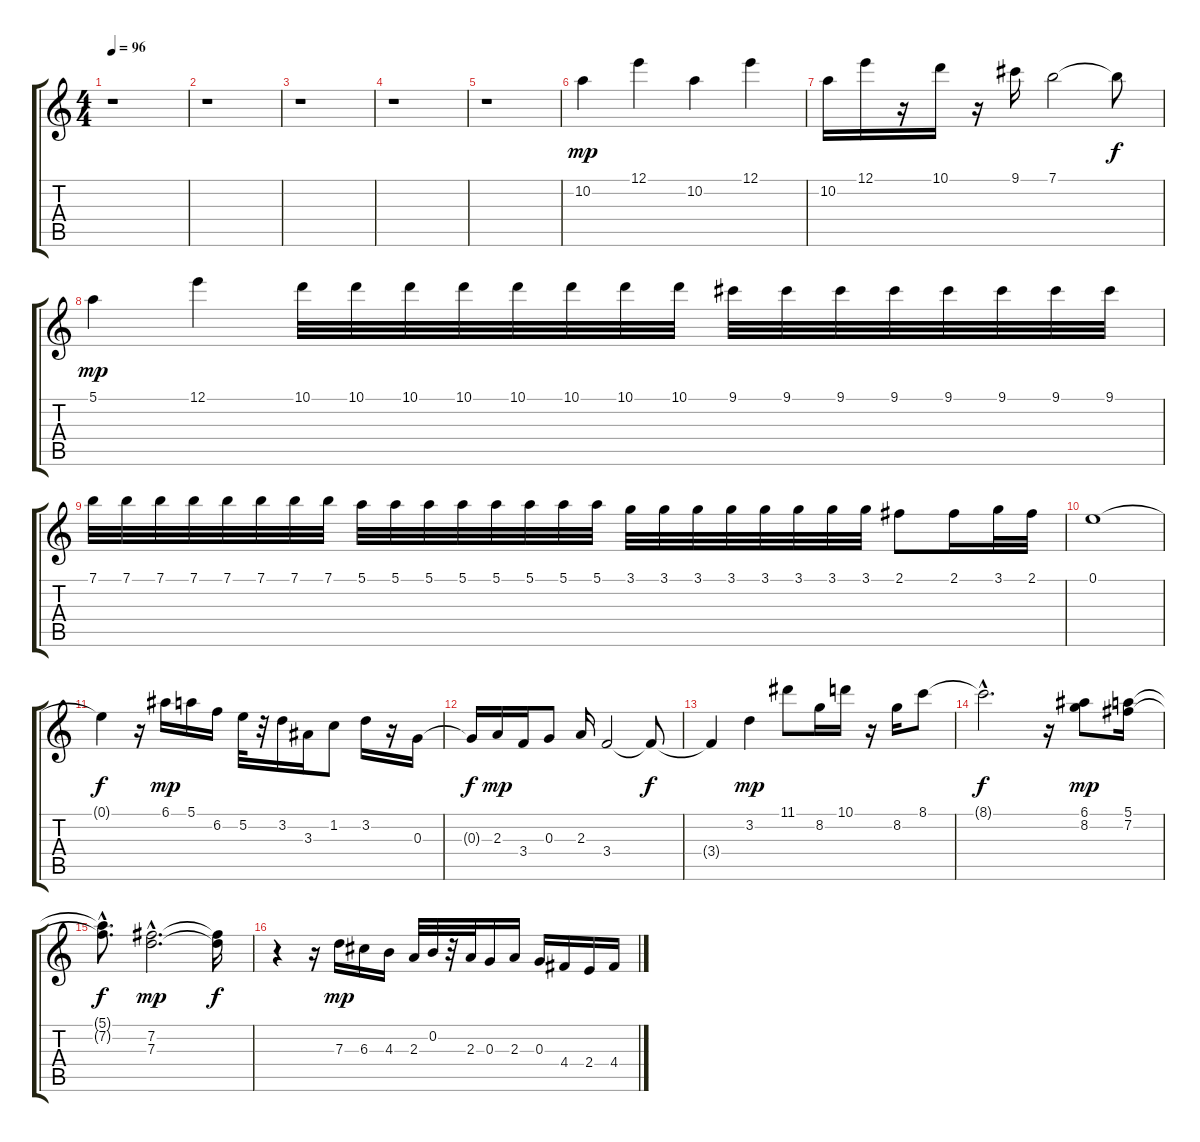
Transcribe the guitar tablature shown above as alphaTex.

\track "" {instrument acousticguitarsteel}
\staff {score tabs}
\tuning (E4 B3 G3 D3 A2 E2) {hide}
\ts (4 4)
\tempo 96
\clef g2
\ks c
r.1{dy mp} |
r.1 |
r.1 |
r.1 |
r.1 |
10.2.4 12.1.4 10.2.4 12.1.4 |
10.2.16 12.1.16 r.16 10.1.16 r.16 9.1.16 7.1.2 7.1{t}.8{dy f} |
5.1.4{dy mp} 12.1.4 10.1.32 10.1.32 10.1.32 10.1.32 10.1.32 10.1.32 10.1.32 10.1.32 9.1.32 9.1.32 9.1.32 9.1.32 9.1.32 9.1.32 9.1.32 9.1.32 |
7.1.32 7.1.32 7.1.32 7.1.32 7.1.32 7.1.32 7.1.32 7.1.32 5.1.32 5.1.32 5.1.32 5.1.32 5.1.32 5.1.32 5.1.32 5.1.32 3.1.32 3.1.32 3.1.32 3.1.32 3.1.32 3.1.32 3.1.32 3.1.32 2.1.8 2.1.16 3.1.32 2.1.32 |
0.1.1 |
0.1{t}.4{dy f} r.16 6.1.16{dy mp} 5.1.16 6.2.16 5.2.32 r.32 3.2.16 3.3.16 1.2.8 3.2.16 r.16 0.3.16 |
0.3{t}.16{dy f} 2.3.16{dy mp} 3.4.16 0.3.8 2.3.16 3.4.2 3.4{t}.8{dy f} |
3.4{t}.4 3.2.4{dy mp} 11.1.8 8.2.16 10.1.16 r.16 8.2.16 8.1.8 |
8.1{hac t}.2{d dy f} r.16 (6.1 8.2).8{dy mp} (5.1 7.2).16 |
(5.1{hac t} 7.2{hac t}).8{d dy f} (7.2{hac} 7.3{hac}).2{d dy mp} (7.2{t} 7.3{t}).16{dy f} |
r.4 r.16 7.3.16{dy mp} 6.3.16 4.3.16 2.3.32 0.2.32 r.32 2.3.32 0.3.16 2.3.16 0.3.16 4.4.16 2.4.16 4.4.16
